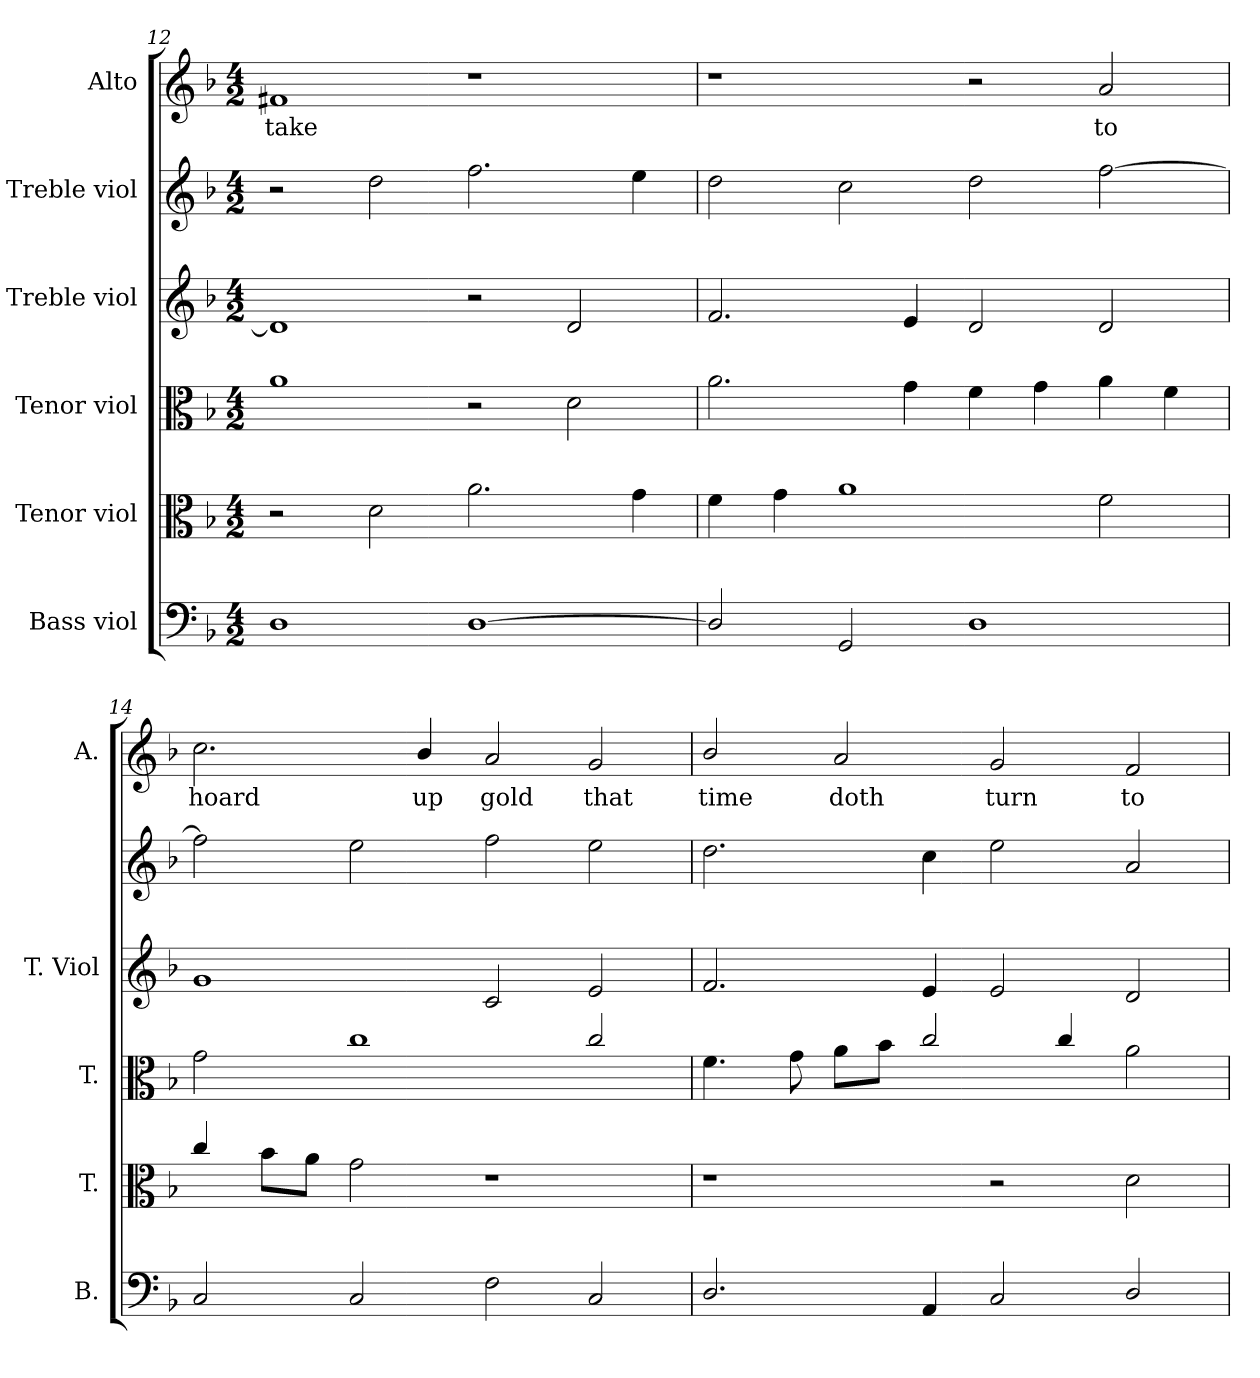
**kern	**kern	**kern	**kern	**kern	**kern	**text
*part6	*part5	*part4	*part3	*part2	*part1	*part1
*staff6	*staff5	*staff4	*staff3	*staff2	*staff1	*staff1
*I"Bass viol	*I"Tenor viol	*I"Tenor viol	*I"Treble viol	*I"Treble viol	*I"Alto	*
*I'B.	*I'T.	*I'T.	*I'T. Viol	*	*I'A.	*
*clefF4	*clefC3	*clefC3	*clefG2	*clefG2	*clefG2	*
*	*ITrd7c12	*ITrd7c12	*	*	*	*
*k[b-]	*k[b-]	*k[b-]	*k[b-]	*k[b-]	*k[b-]	*
*F:	*F:	*F:	*F:	*F:	*F:	*
*M4/2	*M4/2	*M4/2	*M4/2	*M4/2	*M4/2	*
=12	=12	=12	=12	=12	=12	=12
!	!	!	!	!	!	!LO:LY:b:color=#000000
1Di	2r	1Ai	1di]	2r	1f#Xi	take
.	2Di\	.	.	2ddi\	.	.
[1Di	2.Ai\	2r	2r	2.ffi\	1r	.
.	.	2Di\	2di/	.	.	.
.	4Gi\	.	.	4eei\	.	.
=13	=13	=13	=13	=13	=13	=13
2Di/]	4Fi\	2.Ai\	2.fi/	2ddi\	1r	.
.	4Gi\	.	.	.	.	.
2GGi/	1Ai	.	.	2cci\	.	.
.	.	4Gi\	4ei/	.	.	.
1Di	.	4Fi\	2di/	2ddi\	2r	.
.	.	4Gi\	.	.	.	.
!	!	!	!	!	!	!LO:LY:b:color=#000000
.	2Fi\	4Ai\	2di/	[2ffi\	2ai/	to
.	.	4Fi\	.	.	.	.
=14	=14	=14	=14	=14	=14	=14
!	!	!	!	!	!	!LO:LY:b:color=#000000
2Ci/	4ci/	2Gi\	1gi	2ffi\]	2.cci\	hoard
.	8B-i\L	.	.	.	.	.
.	8Ai\J	.	.	.	.	.
2Ci/	2Gi\	1ci	.	2eei\	.	.
!	!	!	!	!	!	!LO:LY:b:color=#000000
.	.	.	.	.	4b-i/	up
!	!	!	!	!	!	!LO:LY:b:color=#000000
2Fi\	1r	.	2ci/	2ffi\	2ai/	gold
!	!	!	!	!	!	!LO:LY:b:color=#000000
2Ci/	.	2ci/	2ei/	2eei\	2gi/	that
=15	=15	=15	=15	=15	=15	=15
!	!	!	!	!	!	!LO:LY:b:color=#000000
2.Di/	1r	4.Fi\	2.fi/	2.ddi\	2b-i/	time
.	.	8Gi\	.	.	.	.
!	!	!	!	!	!	!LO:LY:b:color=#000000
.	.	8Ai\L	.	.	2ai/	doth
.	.	8B-i\J	.	.	.	.
4AAi/	.	2ci/	4ei/	4cci\	.	.
!	!	!	!	!	!	!LO:LY:b:color=#000000
2Ci/	2r	.	2ei/	2eei\	2gi/	turn
.	.	4ci/	.	.	.	.
!	!	!	!	!	!	!LO:LY:b:color=#000000
2Di/	2Di\	2Ai\	2di/	2ai/	2fi/	to
=	=	=	=	=	=	=
*-	*-	*-	*-	*-	*-	*-
